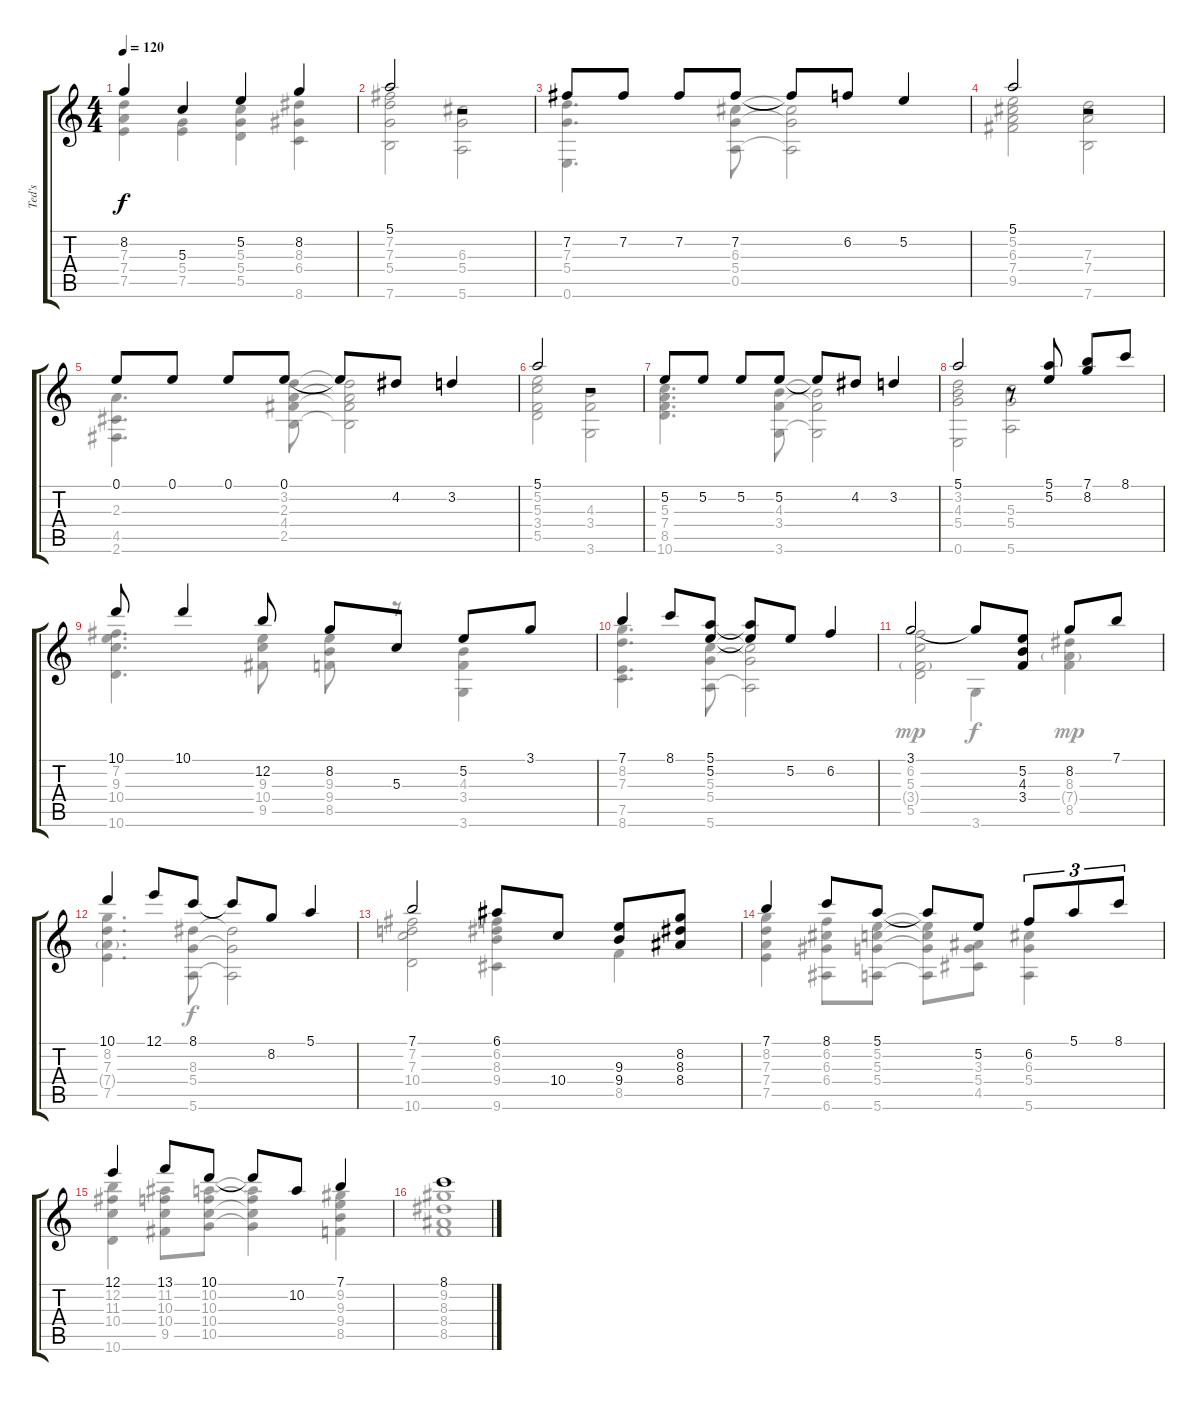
\track ("Ted's" "Ted's") {instrument electricguitarjazz}
\staff {score tabs}
\tuning (E4 B3 G3 D3 A2 E2) {hide}
\voice
\ts (4 4)
\tempo 120
\clef g2
\ks c
8.2.4{dy f} 5.3.4 5.2.4 8.2.4 |
5.1.2 r.2 |
7.2.8 7.2.8 7.2.8 7.2.8 7.2{t}.8 6.2.8 5.2.4 |
5.1.2 r.2 |
0.1.8 0.1.8 0.1.8 0.1.8 0.1{t}.8 4.2.8 3.2.4 |
5.1.2 r.2 |
5.2.8 5.2.8 5.2.8 5.2.8 5.2{t}.8 4.2.8 3.2.4 |
5.1.2 r.8 (5.1 5.2).8 (7.1 8.2).8 8.1.8 |
10.1.8 10.1.4 12.2.8 8.2.8 5.3.8 5.2.8 3.1.8 |
7.1.4 8.1.8 (5.1 5.2).8 (5.1{t} 5.2{t}).8 5.2.8 6.2.4 |
3.1.2 3.1{t}.8 (5.2 4.3 3.4).8 8.2.8 7.1.8 |
10.1.4 12.1.8 8.1.8 8.1{t}.8 8.2.8 5.1.4 |
7.1.2 6.1.8 10.4.8 (9.3 9.4).8 (8.2 8.3 8.4).8 |
7.1.4 8.1.8 5.1.8 5.1{t}.8 5.2.8 6.2.8{tu (3 2)} 5.1.8{tu (3 2)} 8.1.8{tu (3 2)} |
12.1.4 13.1.8 10.1.8 10.1{t}.8 10.2.8 7.1.4 |
8.1.1
\voice
\clef g2
\ottava regular
\simile none
\ks c
(7.3 7.4 7.5).4{dy f} (5.4 7.5).4 (5.3 5.4 5.5).4 (8.3 6.4 8.6).4 |
(7.2 7.3 5.4 7.6).2 (6.3 5.4 5.6).2 |
(7.3 5.4 0.6).4{d} (6.3 5.4 0.5).8 (6.3{t} 5.4{t} 0.5{t}).2 |
(5.2 6.3 7.4 9.5).2 (7.3 7.4 7.6).2 |
(2.3 4.5 2.6).4{d} (3.2 2.3 4.4 2.5).8 (3.2{t} 2.3{t} 4.4{t} 2.5{t}).2 |
(5.2 5.3 3.4 5.5).2 (4.3 3.4 3.6).2 |
(5.3 7.4 8.5 10.6).4{d} (4.3 3.4 3.6).8 (4.3{t} 3.4{t} 3.6{t}).2 |
(3.2 4.3 5.4 0.6).2 (5.3 5.4 5.6).2 |
(7.2 9.3 10.4 10.6).4{d} (9.3 10.4 9.5).8 (9.3 9.4 8.5).8 r.8 (4.3 3.4 3.6).4 |
(8.2 7.3 7.5 8.6).4{d} (5.3 5.4 5.6).8 (5.3{t} 5.4{t} 5.6{t}).2 |
(6.2 5.3 3.4{g} 5.5).2{dy mp} 3.6.4{dy f} (8.3 7.4{g} 8.5).4{dy mp} |
(8.2 7.3 7.4{g} 7.5).4{d} (8.3 5.4 5.6).8{dy f} (8.3{t} 5.4{t} 5.6{t}).2 |
(7.2 7.3 10.4 10.6).2 (6.2 8.3 9.4 9.6).4 8.5.4 |
(8.2 7.3 7.4 7.5).4 (6.2 6.3 6.4 6.6).8 (5.2 5.3 5.4 5.6).8 (5.2{t} 5.3{t} 5.4{t} 5.6{t}).8 (3.3 5.4 4.5).8 (6.3 5.4 5.6).4 |
(12.2 11.3 10.4 10.6).4 (11.2 10.3 10.4 9.5).8 (10.2 10.3 10.4 10.5).8 (10.2{t} 10.3{t} 10.4{t} 10.5{t}).4 (9.2 9.3 9.4 8.5).4 |
(9.2 8.3 8.4 8.5).1
